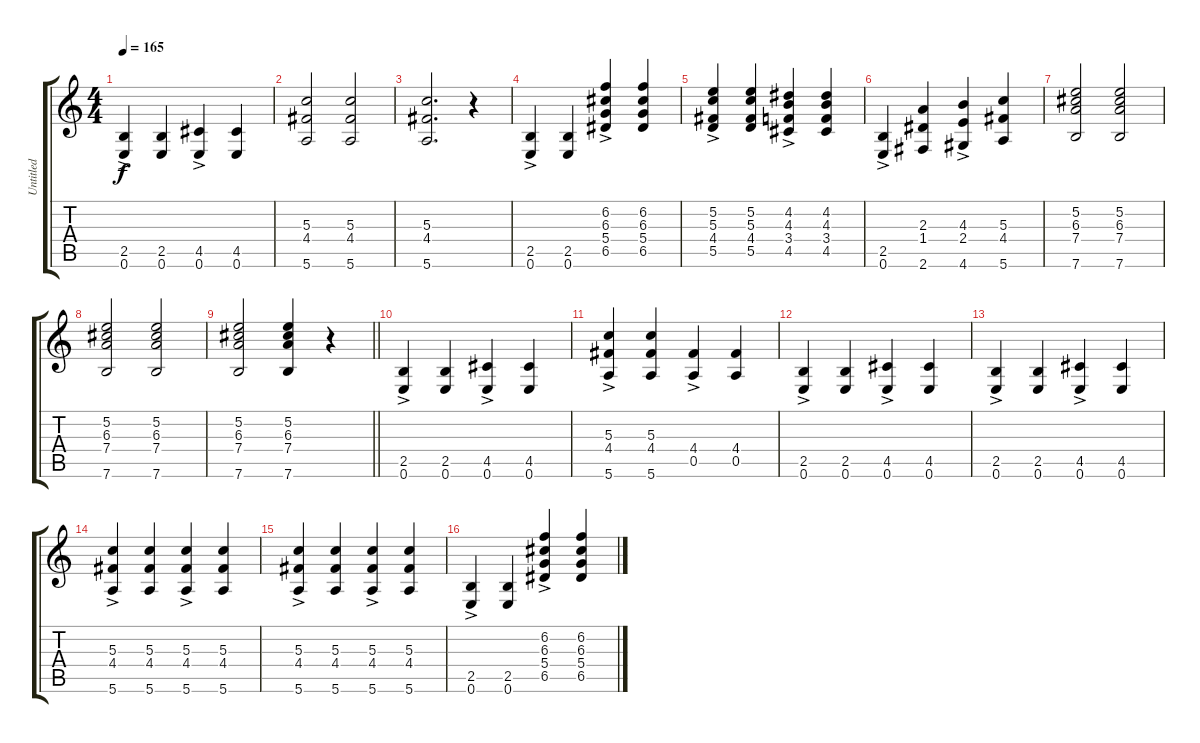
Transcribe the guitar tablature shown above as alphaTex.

\track ("Untitled" "Untitled") {instrument acousticguitarnylon}
\staff {score tabs}
\tuning (E4 B3 G3 D3 A2 E2) {hide}
\ts (4 4)
\tempo 165
\clef g2
\ks c
(2.5{ac} 0.6{ac}).4{dy f} (2.5 0.6).4 (4.5{ac} 0.6{ac}).4 (4.5 0.6).4 |
(5.3 4.4 5.6).2 (5.3 4.4 5.6).2 |
(5.3 4.4 5.6).2{d} r.4 |
(2.5{ac} 0.6{ac}).4 (2.5 0.6).4 (6.2{ac} 6.3{ac} 5.4{ac} 6.5{ac}).4 (6.2 6.3 5.4 6.5).4 |
(5.2{ac} 5.3{ac} 4.4{ac} 5.5{ac}).4 (5.2 5.3 4.4 5.5).4 (4.2{ac} 4.3{ac} 3.4{ac} 4.5{ac}).4 (4.2 4.3 3.4 4.5).4 |
(2.5{ac} 0.6{ac}).4 (2.3 1.4 2.6).4 (4.3{ac} 2.4{ac} 4.6{ac}).4 (5.3 4.4 5.6).4 |
(5.2 6.3 7.4 7.6).2 (5.2 6.3 7.4 7.6).2 |
(5.2 6.3 7.4 7.6).2 (5.2 6.3 7.4 7.6).2 |
\barLineRight lightlight
(5.2 6.3 7.4 7.6).2 (5.2 6.3 7.4 7.6).4 r.4 |
(2.5{ac} 0.6{ac}).4 (2.5 0.6).4 (4.5{ac} 0.6{ac}).4 (4.5 0.6).4 |
(5.3{ac} 4.4{ac} 5.6{ac}).4 (5.3 4.4 5.6).4 (4.4{ac} 0.5{ac}).4 (4.4 0.5).4 |
(2.5{ac} 0.6{ac}).4 (2.5 0.6).4 (4.5{ac} 0.6{ac}).4 (4.5 0.6).4 |
(2.5{ac} 0.6{ac}).4 (2.5 0.6).4 (4.5{ac} 0.6{ac}).4 (4.5 0.6).4 |
(5.3{ac} 4.4{ac} 5.6{ac}).4 (5.3 4.4 5.6).4 (5.3{ac} 4.4{ac} 5.6{ac}).4 (5.3 4.4 5.6).4 |
(5.3{ac} 4.4{ac} 5.6{ac}).4 (5.3 4.4 5.6).4 (5.3{ac} 4.4{ac} 5.6{ac}).4 (5.3 4.4 5.6).4 |
(2.5{ac} 0.6{ac}).4 (2.5 0.6).4 (6.2{ac} 6.3{ac} 5.4{ac} 6.5{ac}).4 (6.2 6.3 5.4 6.5).4
